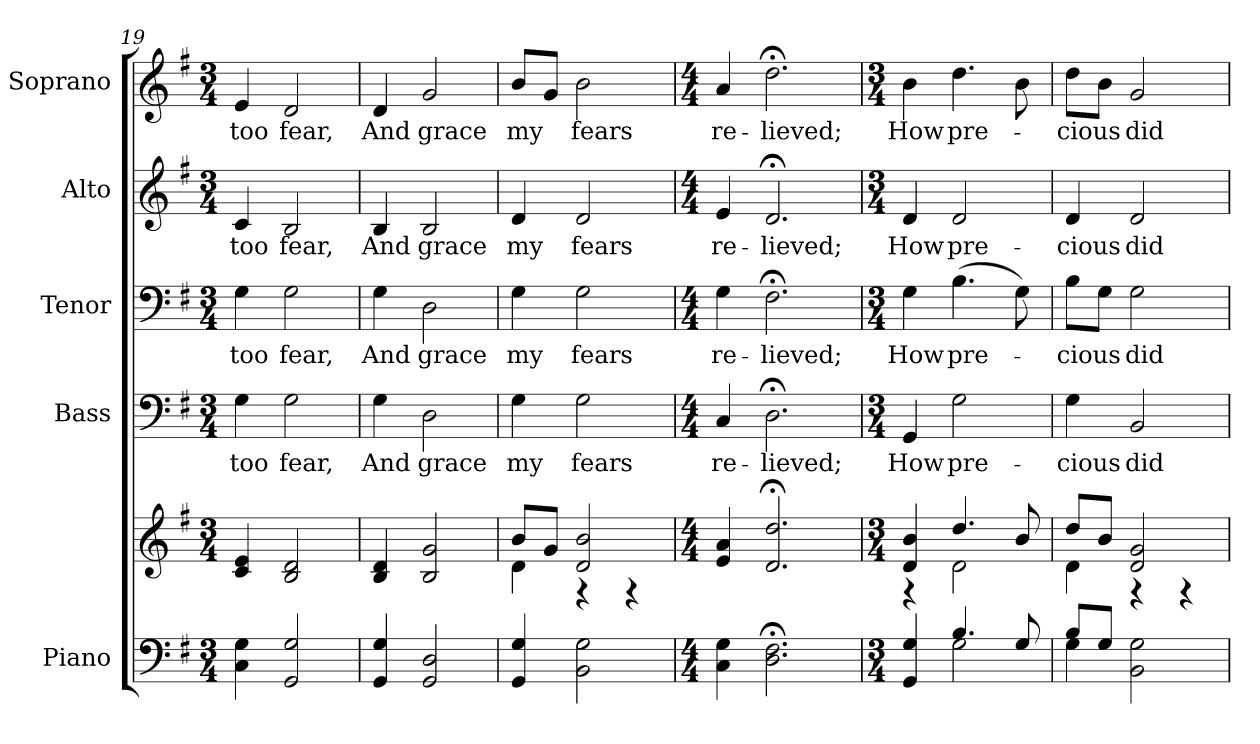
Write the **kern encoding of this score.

**kern	**kern	**kern	**text	**kern	**text	**kern	**text	**kern	**text
*part5	*part5	*part4	*part4	*part3	*part3	*part2	*part2	*part1	*part1
*staff6	*staff5	*staff4	*staff4	*staff3	*staff3	*staff2	*staff2	*staff1	*staff1
*I"Piano	*	*I"Bass	*	*I"Tenor	*	*I"Alto	*	*I"Soprano	*
*I'Pno.	*	*I'B.	*	*I'T.	*	*I'A.	*	*I'S.	*
*clefF4	*clefG2	*clefF4	*	*clefF4	*	*clefG2	*	*clefG2	*
*k[f#]	*k[f#]	*k[f#]	*	*k[f#]	*	*k[f#]	*	*k[f#]	*
*G:	*G:	*G:	*	*G:	*	*G:	*	*G:	*
*M3/4	*M3/4	*M3/4	*	*M3/4	*	*M3/4	*	*M3/4	*
=19	=19	=19	=19	=19	=19	=19	=19	=19	=19
!	!	!	!LO:LY:b:color=#000000	!	!	!	!	!	!
!	!	!	!	!	!LO:LY:b:color=#000000	!	!	!	!
!	!	!	!	!	!	!	!LO:LY:b:color=#000000	!	!
!	!	!	!	!	!	!	!	!	!LO:LY:b:color=#000000
4Ci\ 4Gi	4ci/ 4ei	4Gi\	too	4Gi\	too	4ci/	too	4ei/	too
!	!	!	!LO:LY:b:color=#000000	!	!	!	!	!	!
!	!	!	!	!	!LO:LY:b:color=#000000	!	!	!	!
!	!	!	!	!	!	!	!LO:LY:b:color=#000000	!	!
!	!	!	!	!	!	!	!	!	!LO:LY:b:color=#000000
2GGi/ 2Gi	2Bi/ 2di	2Gi\	fear,	2Gi\	fear,	2Bi/	fear,	2di/	fear,
=20	=20	=20	=20	=20	=20	=20	=20	=20	=20
!	!	!	!LO:LY:b:color=#000000	!	!	!	!	!	!
!	!	!	!	!	!LO:LY:b:color=#000000	!	!	!	!
!	!	!	!	!	!	!	!LO:LY:b:color=#000000	!	!
!	!	!	!	!	!	!	!	!	!LO:LY:b:color=#000000
4GGi/ 4Gi	4Bi/ 4di	4Gi\	And	4Gi\	And	4Bi/	And	4di/	And
!	!	!	!LO:LY:b:color=#000000	!	!	!	!	!	!
!	!	!	!	!	!LO:LY:b:color=#000000	!	!	!	!
!	!	!	!	!	!	!	!LO:LY:b:color=#000000	!	!
!	!	!	!	!	!	!	!	!	!LO:LY:b:color=#000000
2GGi/ 2Di	2Bi/ 2gi	2Di\	grace	2Di\	grace	2Bi/	grace	2gi/	grace
!!LO:PB:g=z
=21	=21	=21	=21	=21	=21	=21	=21	=21	=21
*	*^	*	*	*	*	*	*	*	*
!	!	!	!	!LO:LY:b:color=#000000	!	!	!	!	!	!
!	!	!	!	!	!	!LO:LY:b:color=#000000	!	!	!	!
!	!	!	!	!	!	!	!	!LO:LY:b:color=#000000	!	!
!	!	!	!	!	!	!	!	!	!	!LO:LY:b:color=#000000
4GGi/ 4Gi	8bi/L	4di\	4Gi\	my	4Gi\	my	4di/	my	8bi/L	my
.	8gi/J	.	.	.	.	.	.	.	8gi/J	.
!	!	!	!	!LO:LY:b:color=#000000	!	!	!	!	!	!
!	!	!	!	!	!	!LO:LY:b:color=#000000	!	!	!	!
!	!	!	!	!	!	!	!	!LO:LY:b:color=#000000	!	!
!	!	!	!	!	!	!	!	!	!	!LO:LY:b:color=#000000
2BBi\ 2Gi	2di/ 2bi	4r	2Gi\	fears	2Gi\	fears	2di/	fears	2bi\	fears
.	.	4r	.	.	.	.	.	.	.	.
*	*v	*v	*	*	*	*	*	*	*	*
=22	=22	=22	=22	=22	=22	=22	=22	=22	=22
*M4/4	*M4/4	*M4/4	*	*M4/4	*	*M4/4	*	*M4/4	*
*	*^	*	*	*	*	*	*	*	*
!	!	!	!	!LO:LY:b:color=#000000	!	!	!	!	!	!
*	*v	*v	*	*	*	*	*	*	*	*
*	*^	*	*	*	*	*	*	*	*
!	!	!	!	!	!	!LO:LY:b:color=#000000	!	!	!	!
*	*v	*v	*	*	*	*	*	*	*	*
*	*^	*	*	*	*	*	*	*	*
!	!	!	!	!	!	!	!	!LO:LY:b:color=#000000	!	!
*	*v	*v	*	*	*	*	*	*	*	*
*	*^	*	*	*	*	*	*	*	*
!	!	!	!	!	!	!	!	!	!	!LO:LY:b:color=#000000
*	*v	*v	*	*	*	*	*	*	*	*
4Ci\ 4Gi	4ei/ 4ai	4Ci/	re-	4Gi\	re-	4ei/	re-	4ai/	re-
!	!	!	!LO:LY:b:color=#000000	!	!	!	!	!	!
!	!	!	!	!	!LO:LY:b:color=#000000	!	!	!	!
!	!	!	!	!	!	!	!LO:LY:b:color=#000000	!	!
!	!	!	!	!	!	!	!	!	!LO:LY:b:color=#000000
2.Di\; 2.F#i;	2.di/; 2.ddi;	2.D;i\	-lieved;	2.F#;i\	-lieved;	2.d;i/	-lieved;	2.dd;i\	-lieved;
=23	=23	=23	=23	=23	=23	=23	=23	=23	=23
*M3/4	*M3/4	*M3/4	*	*M3/4	*	*M3/4	*	*M3/4	*
*^	*^	*	*	*	*	*	*	*	*
!	!	!	!	!	!LO:LY:b:color=#000000	!	!	!	!	!	!
!	!	!	!	!	!	!	!LO:LY:b:color=#000000	!	!	!	!
!	!	!	!	!	!	!	!	!	!LO:LY:b:color=#000000	!	!
!	!	!	!	!	!	!	!	!	!	!	!LO:LY:b:color=#000000
4GGi/ 4Gi	4ryy	4di/ 4bi	4r	4GGi/	How	4Gi\	How	4di/	How	4bi\	How
!	!	!	!	!	!LO:LY:b:color=#000000	!	!	!	!	!	!
!	!	!	!	!	!	!	!LO:LY:b:color=#000000	!	!	!	!
!	!	!	!	!	!	!	!	!	!LO:LY:b:color=#000000	!	!
!	!	!	!	!	!	!	!	!	!	!	!LO:LY:b:color=#000000
4.Bi/	2Gi\	4.ddi/	2di\	2Gi\	pre-	(4.Bi\	pre-	2di/	pre-	4.ddi\	pre-
8Gi/	.	8bi/	.	.	.	8Gi\)	.	.	.	8bi\	.
=24	=24	=24	=24	=24	=24	=24	=24	=24	=24	=24	=24
!	!	!	!	!	!LO:LY:b:color=#000000	!	!	!	!	!	!
!	!	!	!	!	!	!	!LO:LY:b:color=#000000	!	!	!	!
!	!	!	!	!	!	!	!	!	!LO:LY:b:color=#000000	!	!
!	!	!	!	!	!	!	!	!	!	!	!LO:LY:b:color=#000000
8Bi/L	4Gi\	8ddi/L	4di\	4Gi\	-cious	8Bi\L	-cious	4di/	-cious	8ddi\L	-cious
8Gi/J	.	8bi/J	.	.	.	8Gi\J	.	.	.	8bi\J	.
!	!	!	!	!	!LO:LY:b:color=#000000	!	!	!	!	!	!
!	!	!	!	!	!	!	!LO:LY:b:color=#000000	!	!	!	!
!	!	!	!	!	!	!	!	!	!LO:LY:b:color=#000000	!	!
!	!	!	!	!	!	!	!	!	!	!	!LO:LY:b:color=#000000
2BBi\ 2Gi	4ryy	2di/ 2gi	4r	2BBi/	did	2Gi\	did	2di/	did	2gi/	did
.	4ryy	.	4r	.	.	.	.	.	.	.	.
*v	*v	*	*	*	*	*	*	*	*	*	*
*	*v	*v	*	*	*	*	*	*	*	*
=	=	=	=	=	=	=	=	=	=
*-	*-	*-	*-	*-	*-	*-	*-	*-	*-
